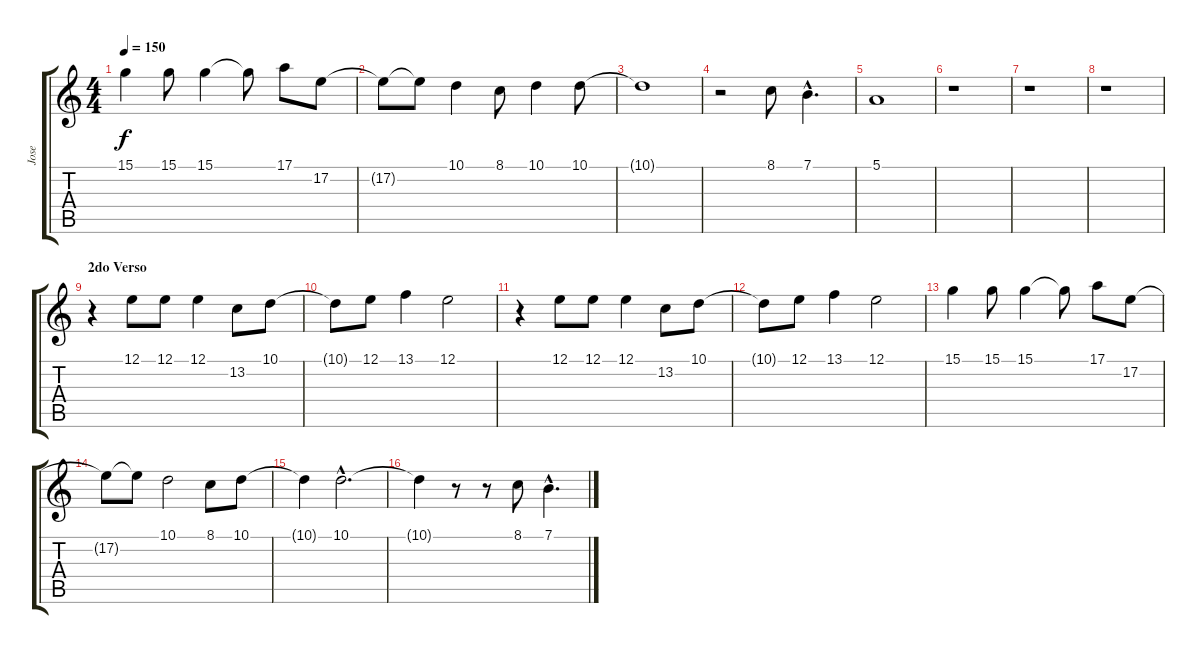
\track ("Jose" "Jose") {instrument synthstrings1}
\staff {score tabs}
\tuning (E4 B3 G3 D3 A2 E2) {hide}
\ts (4 4)
\tempo 150
\clef g2
\ks c
15.1.4{dy f} 15.1.8 15.1.4 15.1{t}.8 17.1.8 17.2.8 |
17.2{t}.8 17.2{t}.8 10.1.4 8.1.8 10.1.4 10.1.8 |
10.1{t}.1 |
r.2 8.1.8 7.1{hac}.4{d} |
5.1.1 |
r.1 |
r.1 |
r.1 |
\section ("" "2do Verso")
r.4 12.1.8 12.1.8 12.1.4 13.2.8 10.1.8 |
10.1{t}.8 12.1.8 13.1.4 12.1.2 |
r.4 12.1.8 12.1.8 12.1.4 13.2.8 10.1.8 |
10.1{t}.8 12.1.8 13.1.4 12.1.2 |
15.1.4 15.1.8 15.1.4 15.1{t}.8 17.1.8 17.2.8 |
17.2{t}.8 17.2{t}.8 10.1.2 8.1.8 10.1.8 |
10.1{t}.4 10.1{hac}.2{d} |
10.1{t}.4 r.8 r.8 8.1.8 7.1{hac}.4{d}
